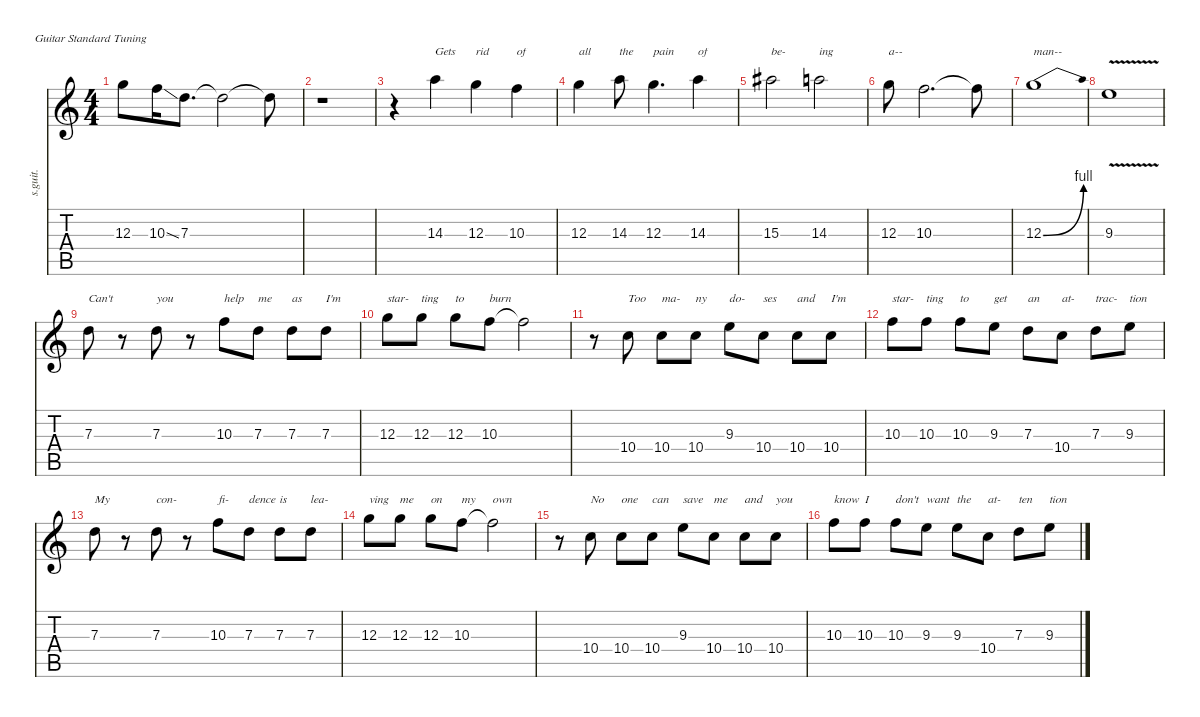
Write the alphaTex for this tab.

\defaultSystemsLayout 4
\hideDynamics
\bracketExtendMode nobrackets
\track ("Matt Shadows (Vocals)" "s.guit.") {instrument oboe}
\staff {score tabs}
\tuning (E4 B3 G3 D3 A2 E2)
\displaytranspose 12
\ts (4 4)
\tempo (125 hide)
\clef g2
\ks c
12.3{t}.8{lyrics (0 "") lyrics (1 "") lyrics (2 "") lyrics (3 "") lyrics (4 "") dy f} 10.3{ss}.16{lyrics (0 "") lyrics (1 "") lyrics (2 "") lyrics (3 "") lyrics (4 "") dy fff} 7.3.8{d lyrics (0 "") lyrics (1 "") lyrics (2 "") lyrics (3 "") lyrics (4 "")} 7.3{t}.2{lyrics (0 "") lyrics (1 "") lyrics (2 "") lyrics (3 "") lyrics (4 "") dy f} 7.3{t}.8{lyrics (0 "") lyrics (1 "") lyrics (2 "") lyrics (3 "") lyrics (4 "")} |
r.1 |
r.4 14.3.4{txt "Gets" lyrics (0 "") lyrics (1 "") lyrics (2 "") lyrics (3 "") lyrics (4 "") dy fff} 12.3.4{txt "rid" lyrics (0 "") lyrics (1 "") lyrics (2 "") lyrics (3 "") lyrics (4 "")} 10.3.4{txt "of" lyrics (0 "") lyrics (1 "") lyrics (2 "") lyrics (3 "") lyrics (4 "")} |
12.3.4{txt "all" lyrics (0 "") lyrics (1 "") lyrics (2 "") lyrics (3 "") lyrics (4 "")} 14.3.8{txt "the" lyrics (0 "") lyrics (1 "") lyrics (2 "") lyrics (3 "") lyrics (4 "")} 12.3.4{d txt "pain" lyrics (0 "") lyrics (1 "") lyrics (2 "") lyrics (3 "") lyrics (4 "")} 14.3.4{txt "of" lyrics (0 "") lyrics (1 "") lyrics (2 "") lyrics (3 "") lyrics (4 "")} |
15.3{acc #}.2{txt "be-" lyrics (0 "") lyrics (1 "") lyrics (2 "") lyrics (3 "") lyrics (4 "")} 14.3.2{txt "ing" lyrics (0 "") lyrics (1 "") lyrics (2 "") lyrics (3 "") lyrics (4 "")} |
12.3.8{txt "a--" lyrics (0 "") lyrics (1 "") lyrics (2 "") lyrics (3 "") lyrics (4 "")} 10.3.2{d lyrics (0 "") lyrics (1 "") lyrics (2 "") lyrics (3 "") lyrics (4 "")} 10.3{t}.8{lyrics (0 "") lyrics (1 "") lyrics (2 "") lyrics (3 "") lyrics (4 "") dy f} |
12.3{be (bend 0 0 15 4)}.1{txt "man--" lyrics (0 "") lyrics (1 "") lyrics (2 "") lyrics (3 "") lyrics (4 "") dy fff} |
9.3{v}.1{lyrics (0 "") lyrics (1 "") lyrics (2 "") lyrics (3 "") lyrics (4 "")} |
7.3.8{txt "Can't" lyrics (0 "") lyrics (1 "") lyrics (2 "") lyrics (3 "") lyrics (4 "")} r.8 7.3.8{txt "you" lyrics (0 "") lyrics (1 "") lyrics (2 "") lyrics (3 "") lyrics (4 "")} r.8 10.3.8{txt "help" lyrics (0 "") lyrics (1 "") lyrics (2 "") lyrics (3 "") lyrics (4 "")} 7.3.8{txt "me" lyrics (0 "") lyrics (1 "") lyrics (2 "") lyrics (3 "") lyrics (4 "")} 7.3.8{txt "as" lyrics (0 "") lyrics (1 "") lyrics (2 "") lyrics (3 "") lyrics (4 "")} 7.3.8{txt "I'm" lyrics (0 "") lyrics (1 "") lyrics (2 "") lyrics (3 "") lyrics (4 "")} |
12.3.8{txt "star-" lyrics (0 "") lyrics (1 "") lyrics (2 "") lyrics (3 "") lyrics (4 "")} 12.3.8{txt "ting" lyrics (0 "") lyrics (1 "") lyrics (2 "") lyrics (3 "") lyrics (4 "")} 12.3.8{txt "to" lyrics (0 "") lyrics (1 "") lyrics (2 "") lyrics (3 "") lyrics (4 "")} 10.3.8{txt "burn" lyrics (0 "") lyrics (1 "") lyrics (2 "") lyrics (3 "") lyrics (4 "")} 10.3{t}.2{lyrics (0 "") lyrics (1 "") lyrics (2 "") lyrics (3 "") lyrics (4 "") dy f} |
r.8 10.4.8{txt "Too" lyrics (0 "") lyrics (1 "") lyrics (2 "") lyrics (3 "") lyrics (4 "") dy fff} 10.4.8{txt "ma-" lyrics (0 "") lyrics (1 "") lyrics (2 "") lyrics (3 "") lyrics (4 "")} 10.4.8{txt "ny" lyrics (0 "") lyrics (1 "") lyrics (2 "") lyrics (3 "") lyrics (4 "")} 9.3.8{txt "do-" lyrics (0 "") lyrics (1 "") lyrics (2 "") lyrics (3 "") lyrics (4 "")} 10.4.8{txt "ses" lyrics (0 "") lyrics (1 "") lyrics (2 "") lyrics (3 "") lyrics (4 "")} 10.4.8{txt "and" lyrics (0 "") lyrics (1 "") lyrics (2 "") lyrics (3 "") lyrics (4 "")} 10.4.8{txt "I'm" lyrics (0 "") lyrics (1 "") lyrics (2 "") lyrics (3 "") lyrics (4 "")} |
10.3.8{txt "star-" lyrics (0 "") lyrics (1 "") lyrics (2 "") lyrics (3 "") lyrics (4 "")} 10.3.8{txt "ting" lyrics (0 "") lyrics (1 "") lyrics (2 "") lyrics (3 "") lyrics (4 "")} 10.3.8{txt "to" lyrics (0 "") lyrics (1 "") lyrics (2 "") lyrics (3 "") lyrics (4 "")} 9.3.8{txt "get" lyrics (0 "") lyrics (1 "") lyrics (2 "") lyrics (3 "") lyrics (4 "")} 7.3.8{txt "an" lyrics (0 "") lyrics (1 "") lyrics (2 "") lyrics (3 "") lyrics (4 "")} 10.4.8{txt "at-" lyrics (0 "") lyrics (1 "") lyrics (2 "") lyrics (3 "") lyrics (4 "")} 7.3.8{txt "trac-" lyrics (0 "") lyrics (1 "") lyrics (2 "") lyrics (3 "") lyrics (4 "")} 9.3.8{txt "tion" lyrics (0 "") lyrics (1 "") lyrics (2 "") lyrics (3 "") lyrics (4 "")} |
7.3.8{txt "My" lyrics (0 "") lyrics (1 "") lyrics (2 "") lyrics (3 "") lyrics (4 "")} r.8 7.3.8{txt "con-" lyrics (0 "") lyrics (1 "") lyrics (2 "") lyrics (3 "") lyrics (4 "")} r.8 10.3.8{txt "fi-" lyrics (0 "") lyrics (1 "") lyrics (2 "") lyrics (3 "") lyrics (4 "")} 7.3.8{txt "dence" lyrics (0 "") lyrics (1 "") lyrics (2 "") lyrics (3 "") lyrics (4 "")} 7.3.8{txt "is" lyrics (0 "") lyrics (1 "") lyrics (2 "") lyrics (3 "") lyrics (4 "")} 7.3.8{txt "lea-" lyrics (0 "") lyrics (1 "") lyrics (2 "") lyrics (3 "") lyrics (4 "")} |
12.3.8{txt "ving" lyrics (0 "") lyrics (1 "") lyrics (2 "") lyrics (3 "") lyrics (4 "")} 12.3.8{txt "me" lyrics (0 "") lyrics (1 "") lyrics (2 "") lyrics (3 "") lyrics (4 "")} 12.3.8{txt "on" lyrics (0 "") lyrics (1 "") lyrics (2 "") lyrics (3 "") lyrics (4 "")} 10.3.8{txt "my" lyrics (0 "") lyrics (1 "") lyrics (2 "") lyrics (3 "") lyrics (4 "")} 10.3{t}.2{txt "own" lyrics (0 "") lyrics (1 "") lyrics (2 "") lyrics (3 "") lyrics (4 "") dy f} |
r.8 10.4.8{txt "No" lyrics (0 "") lyrics (1 "") lyrics (2 "") lyrics (3 "") lyrics (4 "") dy fff} 10.4.8{txt "one" lyrics (0 "") lyrics (1 "") lyrics (2 "") lyrics (3 "") lyrics (4 "")} 10.4.8{txt "can" lyrics (0 "") lyrics (1 "") lyrics (2 "") lyrics (3 "") lyrics (4 "")} 9.3.8{txt "save" lyrics (0 "") lyrics (1 "") lyrics (2 "") lyrics (3 "") lyrics (4 "")} 10.4.8{txt "me" lyrics (0 "") lyrics (1 "") lyrics (2 "") lyrics (3 "") lyrics (4 "")} 10.4.8{txt "and" lyrics (0 "") lyrics (1 "") lyrics (2 "") lyrics (3 "") lyrics (4 "")} 10.4.8{txt "you" lyrics (0 "") lyrics (1 "") lyrics (2 "") lyrics (3 "") lyrics (4 "")} |
10.3.8{txt "know" lyrics (0 "") lyrics (1 "") lyrics (2 "") lyrics (3 "") lyrics (4 "")} 10.3.8{txt "I" lyrics (0 "") lyrics (1 "") lyrics (2 "") lyrics (3 "") lyrics (4 "")} 10.3.8{txt "don't" lyrics (0 "") lyrics (1 "") lyrics (2 "") lyrics (3 "") lyrics (4 "")} 9.3.8{txt "want" lyrics (0 "") lyrics (1 "") lyrics (2 "") lyrics (3 "") lyrics (4 "")} 9.3.8{txt "the" lyrics (0 "") lyrics (1 "") lyrics (2 "") lyrics (3 "") lyrics (4 "") dy f} 10.4.8{txt "at-" lyrics (0 "") lyrics (1 "") lyrics (2 "") lyrics (3 "") lyrics (4 "") dy fff} 7.3.8{txt "ten" lyrics (0 "") lyrics (1 "") lyrics (2 "") lyrics (3 "") lyrics (4 "")} 9.3.8{txt "tion" lyrics (0 "") lyrics (1 "") lyrics (2 "") lyrics (3 "") lyrics (4 "")}
